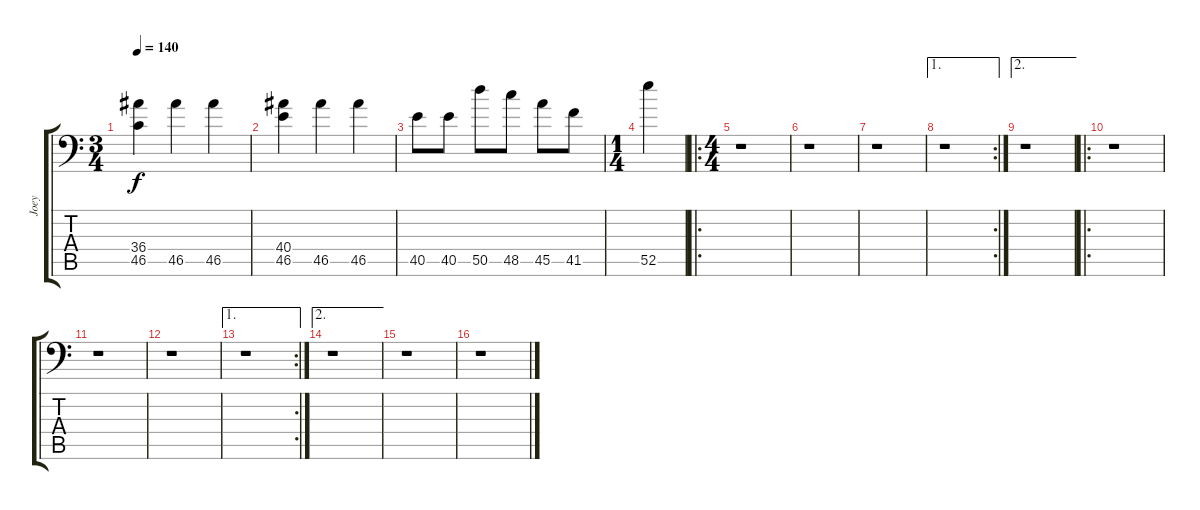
\track ("Joey" "Joey") {instrument acousticgrandpiano}
\staff {score tabs}
\tuning (C-1 C-1 C-1 C-1 C-1 C-1) {hide}
\ts (3 4)
\tempo 140
\clef f4
\ks c
(36.4 46.5).4{dy f} 46.5.4 46.5.4 |
(40.4 46.5).4 46.5.4 46.5.4 |
40.5.8 40.5.8 50.5.8 48.5.8 45.5.8 41.5.8 |
\ts (1 4)
52.5.4 |
\ro
\ts (4 4)
r.1 |
r.1 |
r.1 |
\ae 1
\rc 2
r.1 |
\ae 2
r.1 |
\ro
r.1 |
r.1 |
r.1 |
\ae 1
\rc 2
r.1 |
\ae 2
r.1 |
r.1 |
r.1
